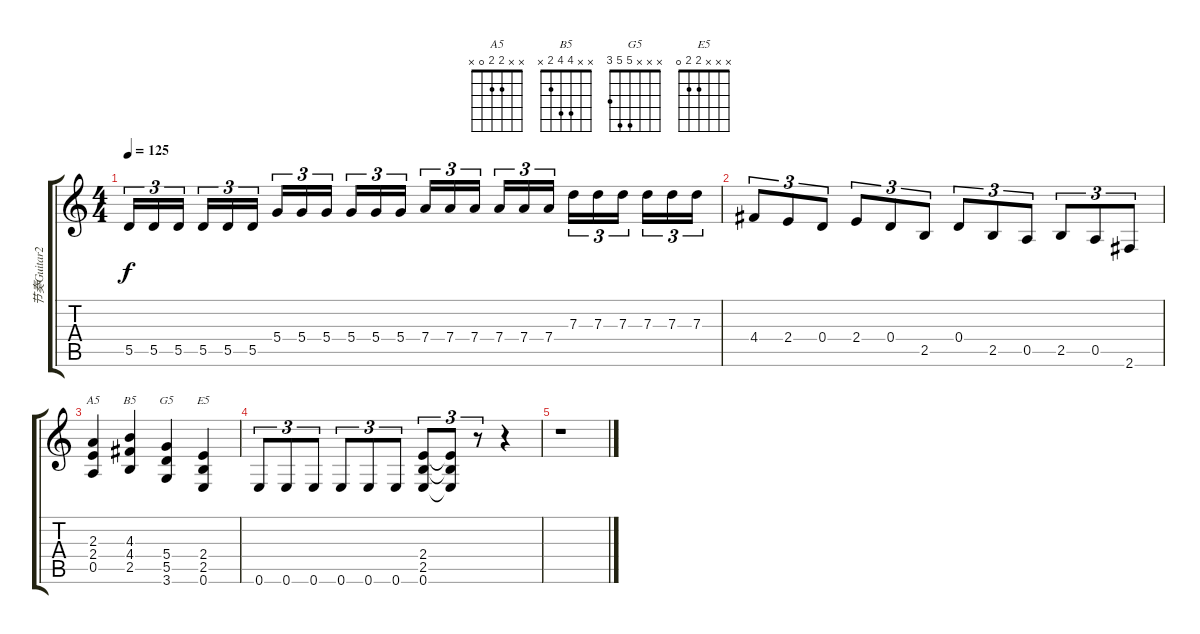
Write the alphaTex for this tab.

\track ("节奏Guitar2" "节奏Guitar2") {instrument distortionguitar}
\staff {score tabs}
\tuning (E4 B3 G3 D3 A2 E2) {hide}
\chord ("A5" x x 2 2 0 x)
\chord ("B5" x x 4 4 2 x)
\chord ("G5" x x x 5 5 3)
\chord ("E5" x x x 2 2 0)
\ts (4 4)
\tempo 125
\clef g2
\ks c
5.5.16{tu (3 2) dy f} 5.5.16{tu (3 2)} 5.5.16{tu (3 2)} 5.5.16{tu (3 2)} 5.5.16{tu (3 2)} 5.5.16{tu (3 2)} 5.4.16{tu (3 2)} 5.4.16{tu (3 2)} 5.4.16{tu (3 2)} 5.4.16{tu (3 2)} 5.4.16{tu (3 2)} 5.4.16{tu (3 2)} 7.4.16{tu (3 2)} 7.4.16{tu (3 2)} 7.4.16{tu (3 2)} 7.4.16{tu (3 2)} 7.4.16{tu (3 2)} 7.4.16{tu (3 2)} 7.3.16{tu (3 2)} 7.3.16{tu (3 2)} 7.3.16{tu (3 2)} 7.3.16{tu (3 2)} 7.3.16{tu (3 2)} 7.3.16{tu (3 2)} |
4.4.8{tu (3 2)} 2.4.8{tu (3 2)} 0.4.8{tu (3 2)} 2.4.8{tu (3 2)} 0.4.8{tu (3 2)} 2.5.8{tu (3 2)} 0.4.8{tu (3 2)} 2.5.8{tu (3 2)} 0.5.8{tu (3 2)} 2.5.8{tu (3 2)} 0.5.8{tu (3 2)} 2.6.8{tu (3 2)} |
(2.3 2.4 0.5).4{ch "A5"} (4.3 4.4 2.5).4{ch "B5"} (5.4 5.5 3.6).4{ch "G5"} (2.4 2.5 0.6).4{ch "E5"} |
0.6.8{tu (3 2)} 0.6.8{tu (3 2)} 0.6.8{tu (3 2)} 0.6.8{tu (3 2)} 0.6.8{tu (3 2)} 0.6.8{tu (3 2)} (2.4 2.5 0.6).8{tu (3 2)} (2.4{t} 2.5{t} 0.6{t}).8{tu (3 2)} r.8{tu (3 2)} r.4 |
r.1
